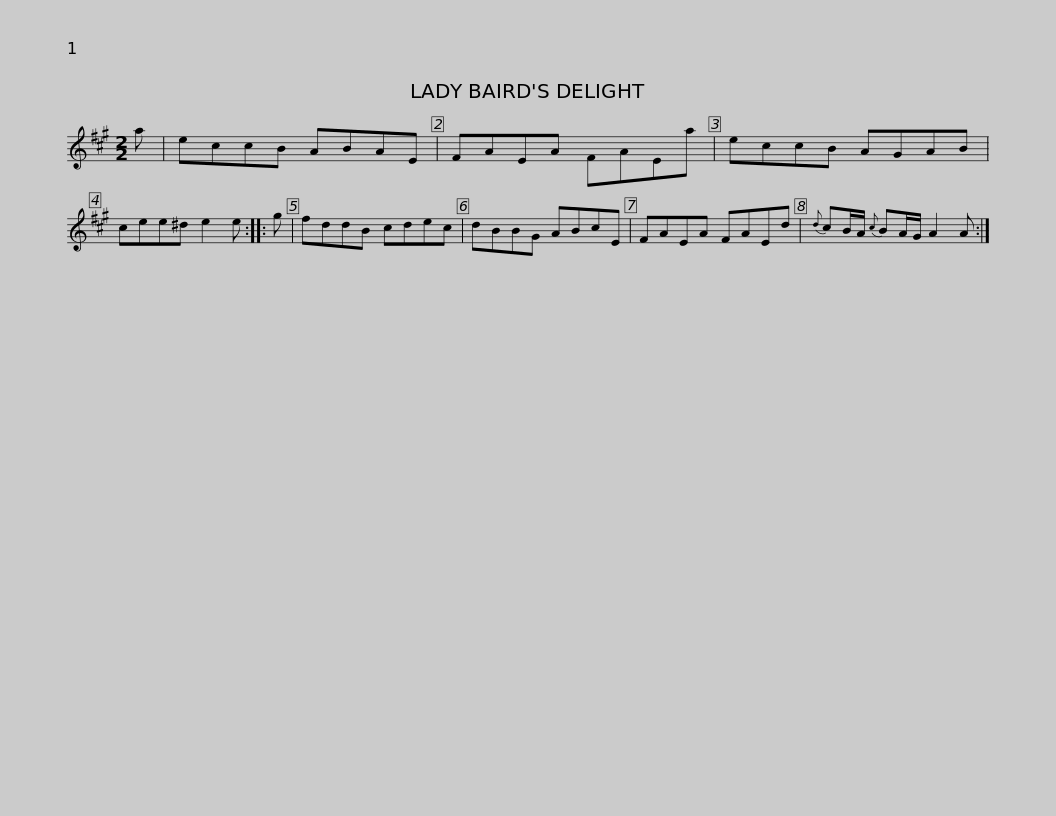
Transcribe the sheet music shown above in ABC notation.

X:1
L:1/8
M:2/2
I:linebreak $
K:A
V:1 treble
V:1
 a | eccB ABAE | FAEA FAEa | eccB AGAB | cee^d e2 e :: %5
 g | fddB cdec |$ dBBG ABcE | FAEA FAEd |{d} cB/A/{c} BA/G/ A2 A :| %10
